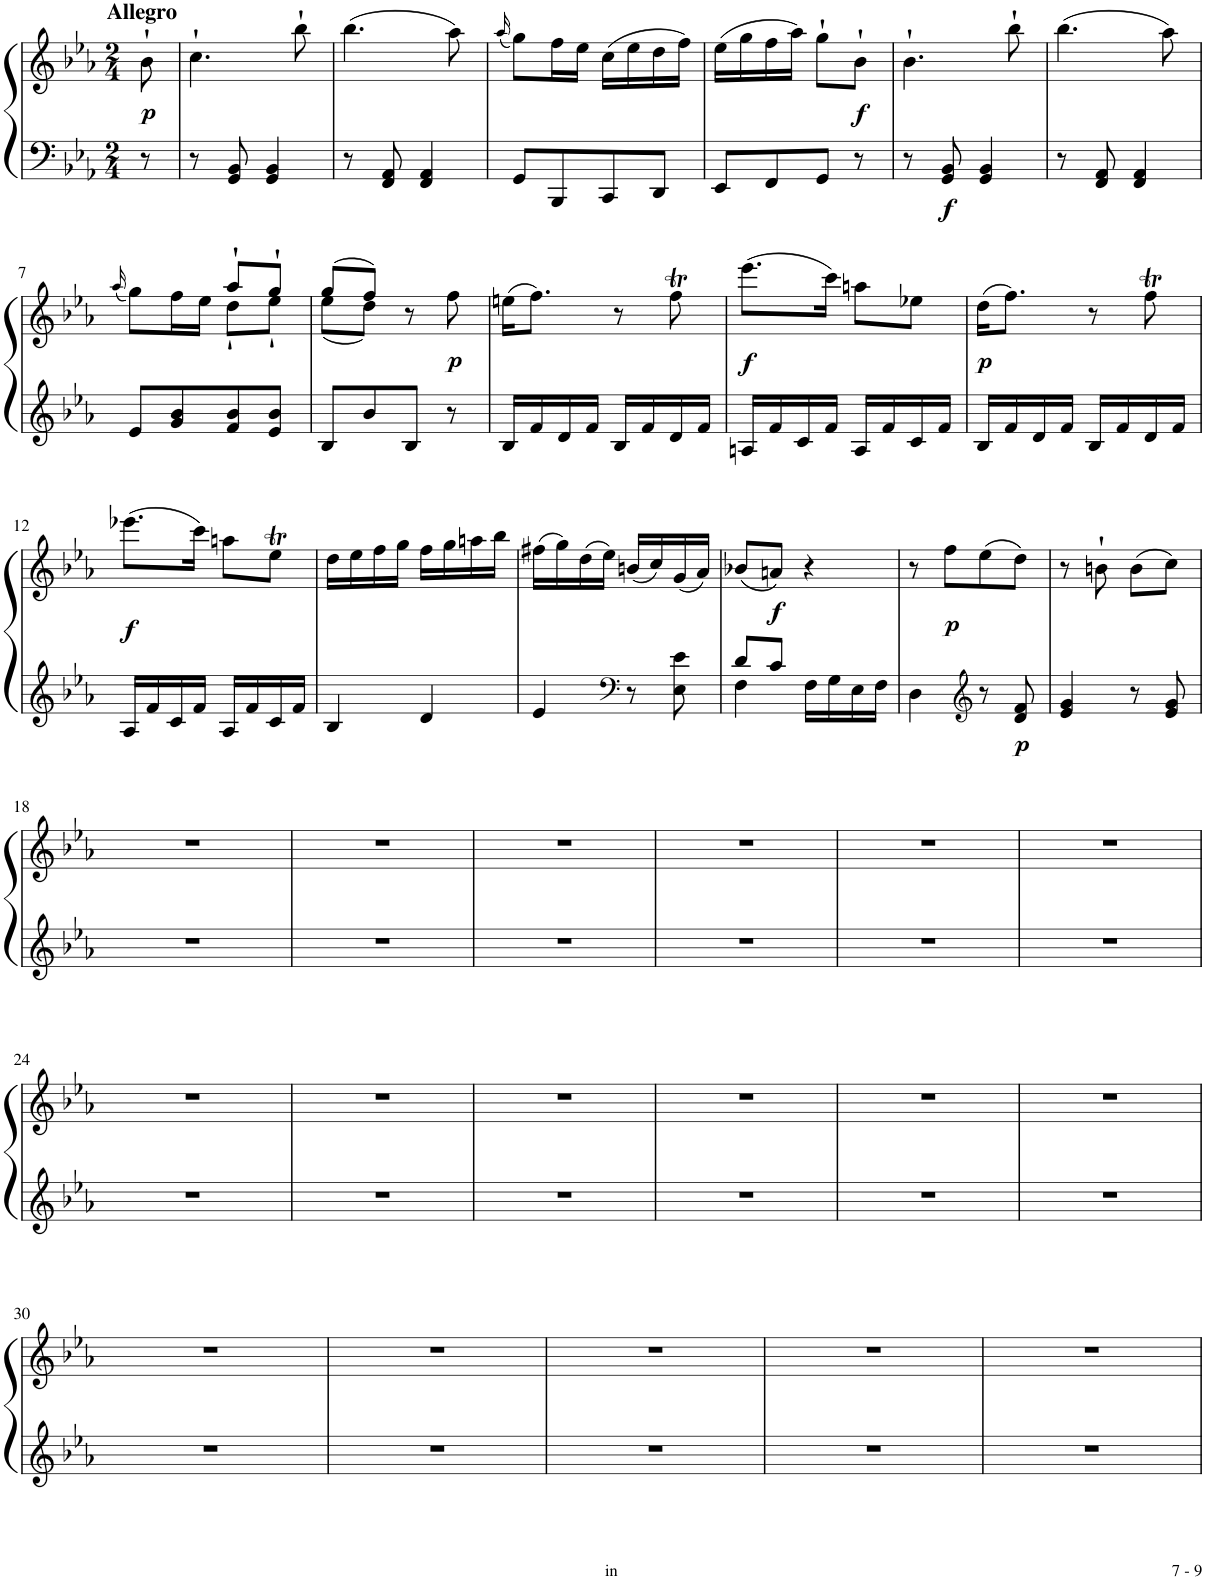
**kern	**kern	**dynam
*part1	*part1	*part1
*staff2	*staff1	*staff1/2
*I"Piano	*	*
*I'Pno.	*	*
!!LO:PB:g=z
*stria5	*stria5	*
*clefG2	*clefG2	*
*k[b-e-a-]	*k[b-e-a-]	*
*M2/4	*M2/4	*
=	=	=
!	!LO:TX:a:B:t=Allegro	!
!	!	!LO:DY:b
8r	8b-`\	p
=1	=1	=1
8r	4.cc`\	.
8e-/ 8g/	.	.
4e-/ 4g/	.	.
.	8bb-`\	.
=2	=2	=2
8r	(4.bb-\	.
8d/ 8f/	.	.
4d/ 4f/	.	.
.	8aa-\)	.
=3	=3	=3
.	(16qaa-/	.
8e-/L	8gg\L)	.
8G/	16ff\L	.
.	16ee-\JJ	.
8A-/	(16cc\LL	.
.	16ee-\	.
8B-/J	16dd\	.
.	16ff\JJ)	.
=4	=4	=4
8c/L	(16ee-\LL	.
.	16gg\	.
8d/	16ff\	.
.	16aa-\JJ)	.
8e-/J	8gg`\L	.
!	!	!LO:DY:b
8r	8b-`\J	f
=5	=5	=5
8r	4.b-`\	.
!	!	!LO:DY:b=2
8e-/ 8g/	.	f
4e-/ 4g/	.	.
.	8bb-`\	.
=6	=6	=6
8r	(4.bb-\	.
8d/ 8f/	.	.
4d/ 4f/	.	.
.	8aa-\)	.
!!LO:LB:g=z
=7	=7	=7
.	(16qaa-/	.
*	*^	*
8e-/L	8gg\L)	4ryy	.
8g/ 8b-/	16ff\L	.	.
.	16ee-\JJ	.	.
8f/ 8b-/	8aa-`/L	8dd`\L	.
8e-/ 8b-/J	8gg`/J	8ee-`\J	.
=8	=8	=8	=8
8B-/L	(8gg/L	(8ee-\L	.
8b-/	8ff/J)	8dd\J)	.
8B-/J	8r	4ryy	.
!	!	!	!LO:DY:b
8r	8ff\	.	p
*	*v	*v	*
=9	=9	=9
16B-/LL	(16een\KL	.
16f/	8.ff\J)	.
16d/	.	.
16f/JJ	.	.
16B-/LL	8r	.
16f/	.	.
16d/	8ffT\	.
16f/JJ	.	.
=10	=10	=10
!	!	!LO:DY:b
16An/LL	(8.eee-\L	f
16f/	.	.
16c/	.	.
16f/JJ	16ccc\Jk)	.
16A/LL	8aan\L	.
16f/	.	.
16c/	8ee-X\J	.
16f/JJ	.	.
=11	=11	=11
!	!	!LO:DY:b
16B-/LL	(16dd\KL	p
16f/	8.ff\J)	.
16d/	.	.
16f/JJ	.	.
16B-/LL	8r	.
16f/	.	.
16d/	8ffT\	.
16f/JJ	.	.
!!LO:LB:g=z
=12	=12	=12
!	!	!LO:DY:b
16A-/LL	(8.eee-X\L	f
16f/	.	.
16c/	.	.
16f/JJ	16ccc\Jk)	.
16A-/LL	8aan\L	.
16f/	.	.
16c/	8ee-T\J	.
16f/JJ	.	.
=13	=13	=13
4B-/	16dd\LL	.
.	16ee-\	.
.	16ff\	.
.	16gg\JJ	.
4d/	16ff\LL	.
.	16gg\	.
.	16aan\	.
.	16bb-\JJ	.
=14	=14	=14
4e-/	(16ff#X\LL	.
.	16gg\)	.
.	(16dd\	.
.	16ee-\JJ)	.
*clefF4	*	*
8r	(16bn/LL	.
.	16cc/)	.
8E-\ 8e-\	(16g/	.
.	16a-/JJ)	.
=15	=15	=15
*^	*	*
8d/L	4F\	(8b-X/L	.
!	!	!	!LO:DY:b
8c/J	.	8an/J)	f
16F\LL	4ryy	4r	.
16G\	.	.	.
16E-\	.	.	.
16F\JJ	.	.	.
*v	*v	*	*
=16	=16	=16
4D\	8r	.
!	!	!LO:DY:b
.	8ff\L	p
*clefG2	*	*
8r	(8ee-\	.
!	!	!LO:DY:b=2
8d/ 8f/	8dd\J)	p
=17	=17	=17
4e-/ 4g/	8r	.
.	8bn`\	.
8r	(8b\L	.
8e-/ 8g/	8cc\J)	.
!!LO:LB:g=z
=18	=18	=18
2r	2r	.
=19	=19	=19
2r	2r	.
=20	=20	=20
2r	2r	.
=21	=21	=21
2r	2r	.
=22	=22	=22
2r	2r	.
=23	=23	=23
2r	2r	.
!!LO:LB:g=z
=24	=24	=24
2r	2r	.
=25	=25	=25
2r	2r	.
=26	=26	=26
2r	2r	.
=27	=27	=27
2r	2r	.
=28	=28	=28
2r	2r	.
=29	=29	=29
2r	2r	.
!!LO:LB:g=z
=30	=30	=30
2r	2r	.
=31	=31	=31
2r	2r	.
=32	=32	=32
2r	2r	.
=33	=33	=33
2r	2r	.
=34	=34	=34
2r	2r	.
=	=	=
*-	*-	*-
